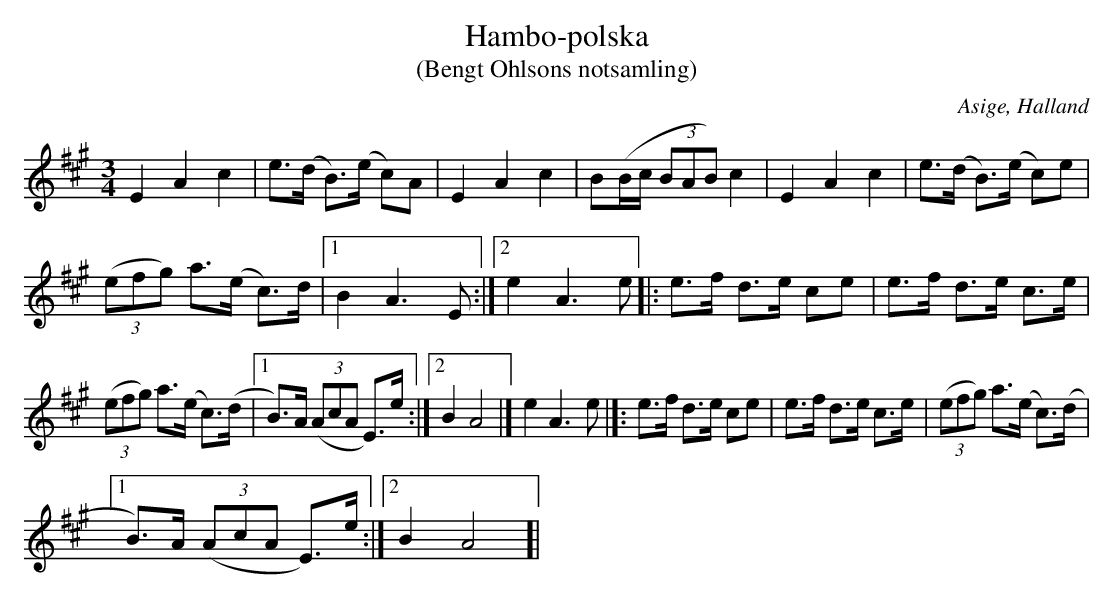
X:1
T:Hambo-polska
T:(Bengt Ohlsons notsamling)
O:Asige, Halland
O:Gislaved, Sm land
M:3/4
K:A
L:1/8
E2A2c2|e>(d B)>(e c)A | E2A2c2| B(B/2c/2 (3)BAB) c2 | E2A2c2|e>(d B)>(e c)e |
 ((3efg) a>(e c)>d |1 B2 A3 E :|2 e2 A3 e]|: e>f d>e ce |e>f d>e c>e |
 ((3efg) a>(e c)>(d |1 B)>A (3(AcA E)>e :|2 B2 A4|] e2 A3 e|]: e>f d>e ce |e>f d>e c>e | ((3efg) a>(e c)>(d |
[1 B)>A (3(AcA E)>e :| [2 B2 A4]|
